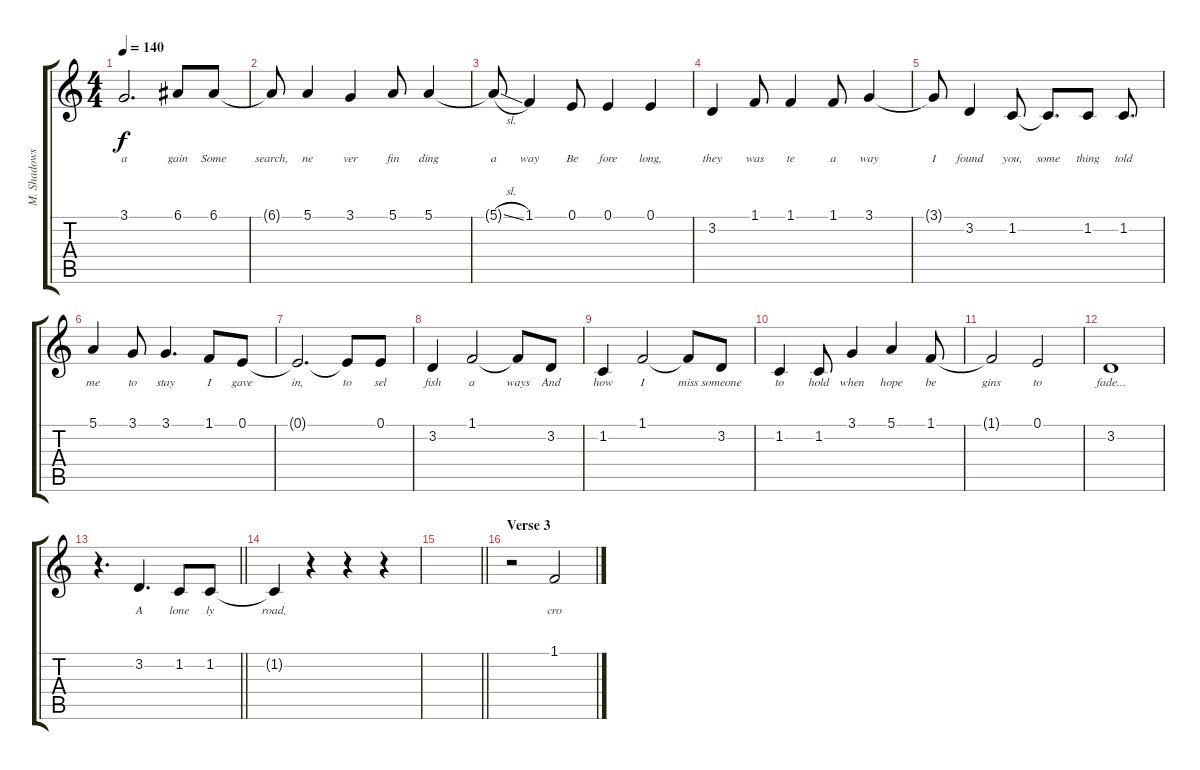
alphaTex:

\track ("M. Shadows" "M. Shadows") {instrument sopranosax}
\staff {score tabs}
\tuning (E4 B3 G3 D3 A2 E2) {hide}
\ts (4 4)
\tempo 140
\clef g2
\ks c
3.1.2{d lyrics (0 "a") lyrics (1 "") lyrics (2 "") lyrics (3 "") lyrics (4 "") dy f} 6.1.8{lyrics (0 "gain") lyrics (1 "") lyrics (2 "") lyrics (3 "") lyrics (4 "")} 6.1.8{lyrics (0 "Some") lyrics (1 "") lyrics (2 "") lyrics (3 "") lyrics (4 "")} |
6.1{t}.8{lyrics (0 "search,") lyrics (1 "") lyrics (2 "") lyrics (3 "") lyrics (4 "")} 5.1.4{lyrics (0 "ne") lyrics (1 "") lyrics (2 "") lyrics (3 "") lyrics (4 "")} 3.1.4{lyrics (0 "ver") lyrics (1 "") lyrics (2 "") lyrics (3 "") lyrics (4 "")} 5.1.8{lyrics (0 "fin") lyrics (1 "") lyrics (2 "") lyrics (3 "") lyrics (4 "")} 5.1.4{lyrics (0 "ding") lyrics (1 "") lyrics (2 "") lyrics (3 "") lyrics (4 "")} |
5.1{sl t}.8{lyrics (0 "a") lyrics (1 "") lyrics (2 "") lyrics (3 "") lyrics (4 "")} 1.1.4{lyrics (0 "way") lyrics (1 "") lyrics (2 "") lyrics (3 "") lyrics (4 "")} 0.1.8{lyrics (0 "Be") lyrics (1 "") lyrics (2 "") lyrics (3 "") lyrics (4 "")} 0.1.4{lyrics (0 "fore") lyrics (1 "") lyrics (2 "") lyrics (3 "") lyrics (4 "")} 0.1.4{lyrics (0 "long,") lyrics (1 "") lyrics (2 "") lyrics (3 "") lyrics (4 "")} |
3.2.4{lyrics (0 "they") lyrics (1 "") lyrics (2 "") lyrics (3 "") lyrics (4 "")} 1.1.8{lyrics (0 "was") lyrics (1 "") lyrics (2 "") lyrics (3 "") lyrics (4 "")} 1.1.4{lyrics (0 "te") lyrics (1 "") lyrics (2 "") lyrics (3 "") lyrics (4 "")} 1.1.8{lyrics (0 "a") lyrics (1 "") lyrics (2 "") lyrics (3 "") lyrics (4 "")} 3.1.4{lyrics (0 "way") lyrics (1 "") lyrics (2 "") lyrics (3 "") lyrics (4 "")} |
3.1{t}.8{lyrics (0 "I") lyrics (1 "") lyrics (2 "") lyrics (3 "") lyrics (4 "")} 3.2.4{lyrics (0 "found") lyrics (1 "") lyrics (2 "") lyrics (3 "") lyrics (4 "")} 1.2.8{lyrics (0 "you,") lyrics (1 "") lyrics (2 "") lyrics (3 "") lyrics (4 "")} 1.2{t}.8{d lyrics (0 "some") lyrics (1 "") lyrics (2 "") lyrics (3 "") lyrics (4 "")} 1.2.8{lyrics (0 "thing") lyrics (1 "") lyrics (2 "") lyrics (3 "") lyrics (4 "")} 1.2.8{d lyrics (0 "told") lyrics (1 "") lyrics (2 "") lyrics (3 "") lyrics (4 "")} |
5.1.4{lyrics (0 "me") lyrics (1 "") lyrics (2 "") lyrics (3 "") lyrics (4 "")} 3.1.8{lyrics (0 "to") lyrics (1 "") lyrics (2 "") lyrics (3 "") lyrics (4 "")} 3.1.4{d lyrics (0 "stay") lyrics (1 "") lyrics (2 "") lyrics (3 "") lyrics (4 "")} 1.1.8{lyrics (0 "I") lyrics (1 "") lyrics (2 "") lyrics (3 "") lyrics (4 "")} 0.1.8{lyrics (0 "gave") lyrics (1 "") lyrics (2 "") lyrics (3 "") lyrics (4 "")} |
0.1{t}.2{d lyrics (0 "in,") lyrics (1 "") lyrics (2 "") lyrics (3 "") lyrics (4 "")} 0.1{t}.8{lyrics (0 "to") lyrics (1 "") lyrics (2 "") lyrics (3 "") lyrics (4 "")} 0.1.8{lyrics (0 "sel") lyrics (1 "") lyrics (2 "") lyrics (3 "") lyrics (4 "")} |
3.2.4{lyrics (0 "fish") lyrics (1 "") lyrics (2 "") lyrics (3 "") lyrics (4 "")} 1.1.2{lyrics (0 "a") lyrics (1 "") lyrics (2 "") lyrics (3 "") lyrics (4 "")} 1.1{t}.8{lyrics (0 "ways") lyrics (1 "") lyrics (2 "") lyrics (3 "") lyrics (4 "")} 3.2.8{lyrics (0 "And") lyrics (1 "") lyrics (2 "") lyrics (3 "") lyrics (4 "")} |
1.2.4{lyrics (0 "how") lyrics (1 "") lyrics (2 "") lyrics (3 "") lyrics (4 "")} 1.1.2{lyrics (0 "I") lyrics (1 "") lyrics (2 "") lyrics (3 "") lyrics (4 "")} 1.1{t}.8{lyrics (0 "miss") lyrics (1 "") lyrics (2 "") lyrics (3 "") lyrics (4 "")} 3.2.8{lyrics (0 "someone") lyrics (1 "") lyrics (2 "") lyrics (3 "") lyrics (4 "")} |
1.2.4{lyrics (0 "to") lyrics (1 "") lyrics (2 "") lyrics (3 "") lyrics (4 "")} 1.2.8{lyrics (0 "hold") lyrics (1 "") lyrics (2 "") lyrics (3 "") lyrics (4 "")} 3.1.4{lyrics (0 "when") lyrics (1 "") lyrics (2 "") lyrics (3 "") lyrics (4 "")} 5.1.4{lyrics (0 "hope") lyrics (1 "") lyrics (2 "") lyrics (3 "") lyrics (4 "")} 1.1.8{lyrics (0 "be") lyrics (1 "") lyrics (2 "") lyrics (3 "") lyrics (4 "")} |
1.1{t}.2{lyrics (0 "gins") lyrics (1 "") lyrics (2 "") lyrics (3 "") lyrics (4 "")} 0.1.2{lyrics (0 "to") lyrics (1 "") lyrics (2 "") lyrics (3 "") lyrics (4 "")} |
3.2.1{lyrics (0 "fade...") lyrics (1 "") lyrics (2 "") lyrics (3 "") lyrics (4 "")} |
\barLineRight lightlight
r.4{d} 3.2.4{d lyrics (0 "A") lyrics (1 "") lyrics (2 "") lyrics (3 "") lyrics (4 "")} 1.2.8{lyrics (0 "lone") lyrics (1 "") lyrics (2 "") lyrics (3 "") lyrics (4 "")} 1.2.8{lyrics (0 "ly") lyrics (1 "") lyrics (2 "") lyrics (3 "") lyrics (4 "")} |
1.2{t}.4{lyrics (0 "road,") lyrics (1 "") lyrics (2 "") lyrics (3 "") lyrics (4 "")} r.4 r.4 r.4 |
\barLineRight lightlight
|
\section ("" "Verse 3")
r.2 1.1.2{lyrics (0 "cro") lyrics (1 "") lyrics (2 "") lyrics (3 "") lyrics (4 "")}
